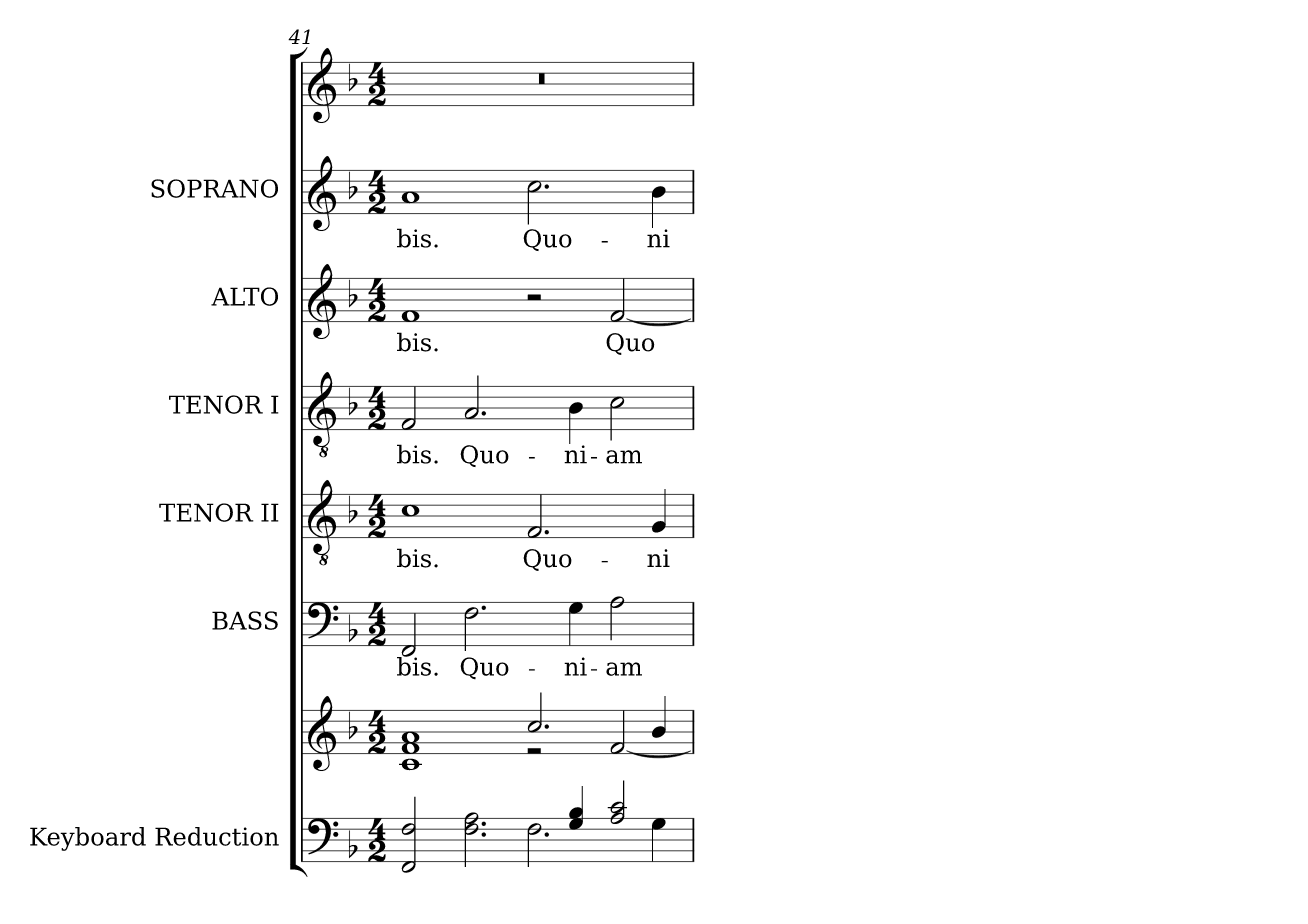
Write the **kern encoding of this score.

**kern	**kern	**kern	**text	**kern	**text	**kern	**text	**kern	**text	**kern	**text	**kern
*part7	*part7	*part6	*part6	*part5	*part5	*part4	*part4	*part3	*part3	*part2	*part2	*part1
*staff8	*staff7	*staff6	*staff6	*staff5	*staff5	*staff4	*staff4	*staff3	*staff3	*staff2	*staff2	*staff1
*I"Keyboard Reduction	*	*I"BASS	*	*I"TENOR II	*	*I"TENOR I	*	*I"ALTO	*	*I"SOPRANO	*	*
*I'Reduc.	*	*I'B.	*	*I'T. II	*	*I'T. I	*	*I'A.	*	*I'S.	*	*
*clefF4	*clefG2	*clefF4	*	*clefGv2	*	*clefGv2	*	*clefG2	*	*clefG2	*	*clefG2
*	*	*	*	*ITrd7c12	*	*ITrd7c12	*	*	*	*	*	*
*k[b-]	*k[b-]	*k[b-]	*	*k[b-]	*	*k[b-]	*	*k[b-]	*	*k[b-]	*	*k[b-]
*F:	*F:	*F:	*	*F:	*	*F:	*	*F:	*	*F:	*	*F:
*M4/2	*M4/2	*M4/2	*	*M4/2	*	*M4/2	*	*M4/2	*	*M4/2	*	*M4/2
=41	=41	=41	=41	=41	=41	=41	=41	=41	=41	=41	=41	=41
*^	*^	*	*	*	*	*	*	*	*	*	*	*
!	!	!	!	!	!LO:LY:b:color=#000000	!	!	!	!	!	!	!	!	!
!	!	!	!	!	!	!	!LO:LY:b:color=#000000	!	!	!	!	!	!	!
!	!	!	!	!	!	!	!	!	!LO:LY:b:color=#000000	!	!	!	!	!
!	!	!	!	!	!	!	!	!	!	!	!LO:LY:b:color=#000000	!	!	!
!	!	!	!	!	!	!	!	!	!	!	!	!	!LO:LY:b:color=#000000	!LO:N:vis=1
2FFi/ 2Fi	1ryy	1ai	1ci 1fi	2FFi/	-bis.	1Ci	-bis.	2FFi/	-bis.	1fi	-bis.	1ai	-bis.	0r
!	!	!	!	!	!LO:LY:b:color=#000000	!	!	!	!	!	!	!	!	!
!	!	!	!	!	!	!	!	!	!LO:LY:b:color=#000000	!	!	!	!	!
2.Fi\ 2.Ai	.	.	.	2.Fi\	Quo-	.	.	2.AAi/	Quo-	.	.	.	.	.
!	!	!	!	!	!	!	!LO:LY:b:color=#000000	!	!	!	!	!	!	!
!	!	!	!	!	!	!	!	!	!	!	!	!	!LO:LY:b:color=#000000	!
.	2.Fi\	2.cci/	2r	.	.	2.FFi/	Quo-	.	.	2r	.	2.cci\	Quo-	.
!	!	!	!	!	!LO:LY:b:color=#000000	!	!	!	!	!	!	!	!	!
!	!	!	!	!	!	!	!	!	!LO:LY:b:color=#000000	!	!	!	!	!
4Gi/ 4B-i	.	.	.	4Gi\	-ni-	.	.	4BB-i\	-ni-	.	.	.	.	.
!	!	!	!	!	!LO:LY:b:color=#000000	!	!	!	!	!	!	!	!	!
!	!	!	!	!	!	!	!	!	!LO:LY:b:color=#000000	!	!	!	!	!
!	!	!	!	!	!	!	!	!	!	!	!LO:LY:b:color=#000000	!	!	!
2Ai/ 2ci	.	.	[2fi/	2Ai\	-am	.	.	2Ci\	-am	[2fi/	Quo-	.	.	.
!	!	!	!	!	!	!	!LO:LY:b:color=#000000	!	!	!	!	!	!	!
!	!	!	!	!	!	!	!	!	!	!	!	!	!LO:LY:b:color=#000000	!
.	4Gi\	4b-i/	.	.	.	4GGi/	-ni-	.	.	.	.	4b-i\	-ni-	.
*v	*v	*	*	*	*	*	*	*	*	*	*	*	*	*
*	*v	*v	*	*	*	*	*	*	*	*	*	*	*
=	=	=	=	=	=	=	=	=	=	=	=	=
*-	*-	*-	*-	*-	*-	*-	*-	*-	*-	*-	*-	*-
